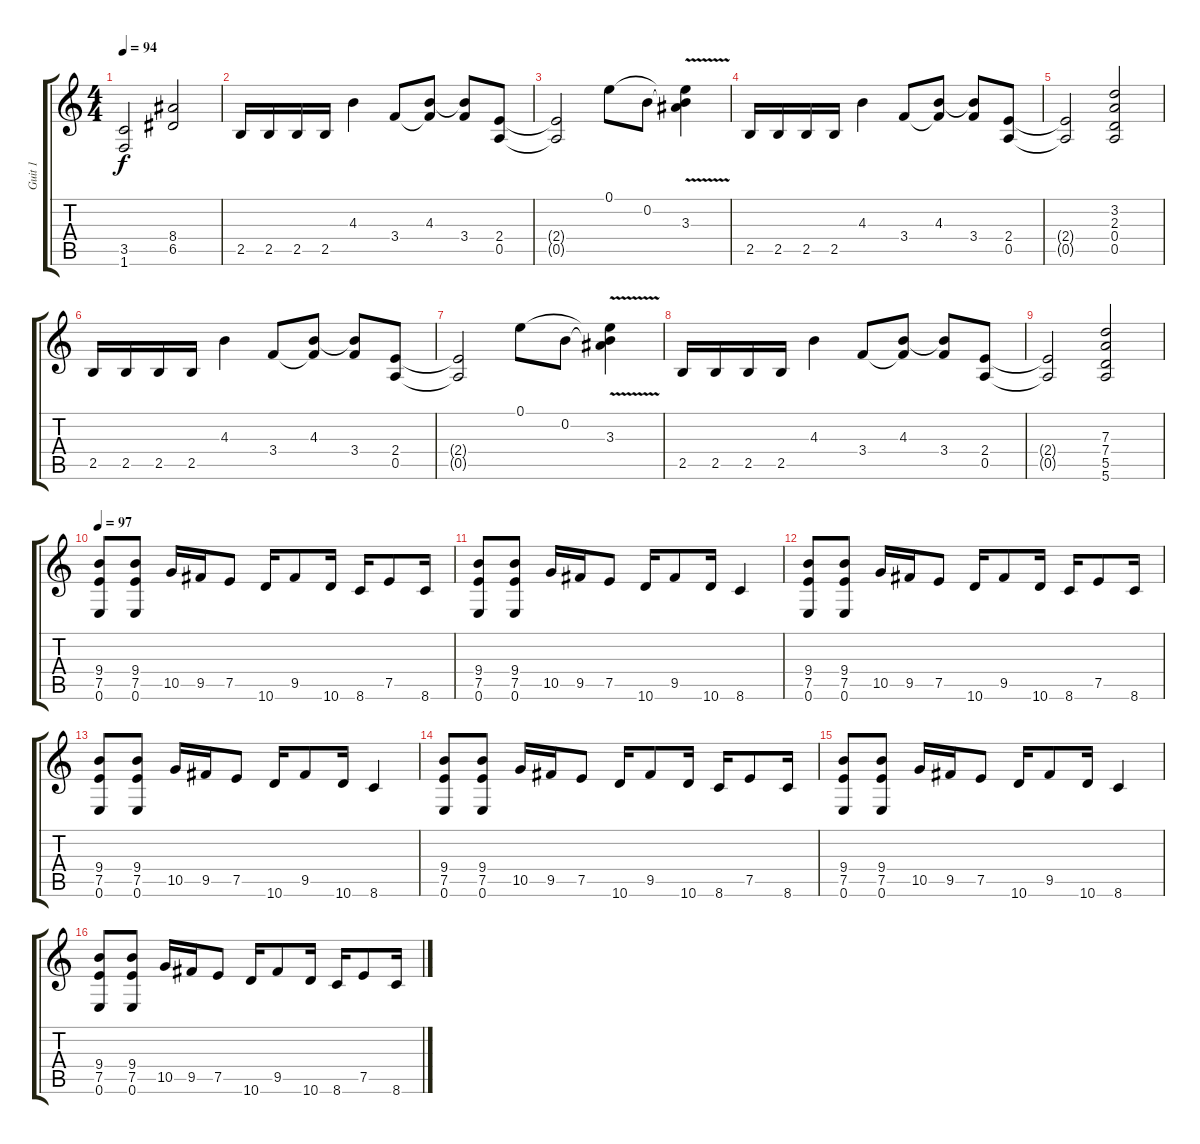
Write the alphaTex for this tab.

\track ("Guit 1" "Guit 1") {instrument overdrivenguitar}
\staff {score tabs}
\tuning (E4 B3 G3 D3 A2 E2) {hide}
\ts (4 4)
\tempo 94
\clef g2
\ks c
(3.5 1.6).2{dy f} (8.4 6.5).2 |
2.5.16 2.5.16 2.5.16 2.5.16 4.3.4 3.4.8 (4.3 3.4{t}).8 (4.3{t} 3.4).8 (2.4 0.5).8 |
(2.4{t} 0.5{t}).2 0.1.8 0.2.8 (0.1{t} 0.2{t} 3.3{v}).4 |
2.5.16 2.5.16 2.5.16 2.5.16 4.3.4 3.4.8 (4.3 3.4{t}).8 (4.3{t} 3.4).8 (2.4 0.5).8 |
(2.4{t} 0.5{t}).2 (3.2 2.3 0.4 0.5).2 |
2.5.16 2.5.16 2.5.16 2.5.16 4.3.4 3.4.8 (4.3 3.4{t}).8 (4.3{t} 3.4).8 (2.4 0.5).8 |
(2.4{t} 0.5{t}).2 0.1.8 0.2.8 (0.1{t} 0.2{t} 3.3{v}).4 |
2.5.16 2.5.16 2.5.16 2.5.16 4.3.4 3.4.8 (4.3 3.4{t}).8 (4.3{t} 3.4).8 (2.4 0.5).8 |
(2.4{t} 0.5{t}).2 (7.3 7.4 5.5 5.6).2 |
\tempo 97
(9.4 7.5 0.6).8 (9.4 7.5 0.6).8 10.5.16 9.5.16 7.5.8 10.6.16 9.5.8 10.6.16 8.6.16 7.5.8 8.6.16 |
(9.4 7.5 0.6).8 (9.4 7.5 0.6).8 10.5.16 9.5.16 7.5.8 10.6.16 9.5.8 10.6.16 8.6.4 |
(9.4 7.5 0.6).8 (9.4 7.5 0.6).8 10.5.16 9.5.16 7.5.8 10.6.16 9.5.8 10.6.16 8.6.16 7.5.8 8.6.16 |
(9.4 7.5 0.6).8 (9.4 7.5 0.6).8 10.5.16 9.5.16 7.5.8 10.6.16 9.5.8 10.6.16 8.6.4 |
(9.4 7.5 0.6).8 (9.4 7.5 0.6).8 10.5.16 9.5.16 7.5.8 10.6.16 9.5.8 10.6.16 8.6.16 7.5.8 8.6.16 |
(9.4 7.5 0.6).8 (9.4 7.5 0.6).8 10.5.16 9.5.16 7.5.8 10.6.16 9.5.8 10.6.16 8.6.4 |
(9.4 7.5 0.6).8 (9.4 7.5 0.6).8 10.5.16 9.5.16 7.5.8 10.6.16 9.5.8 10.6.16 8.6.16 7.5.8 8.6.16
